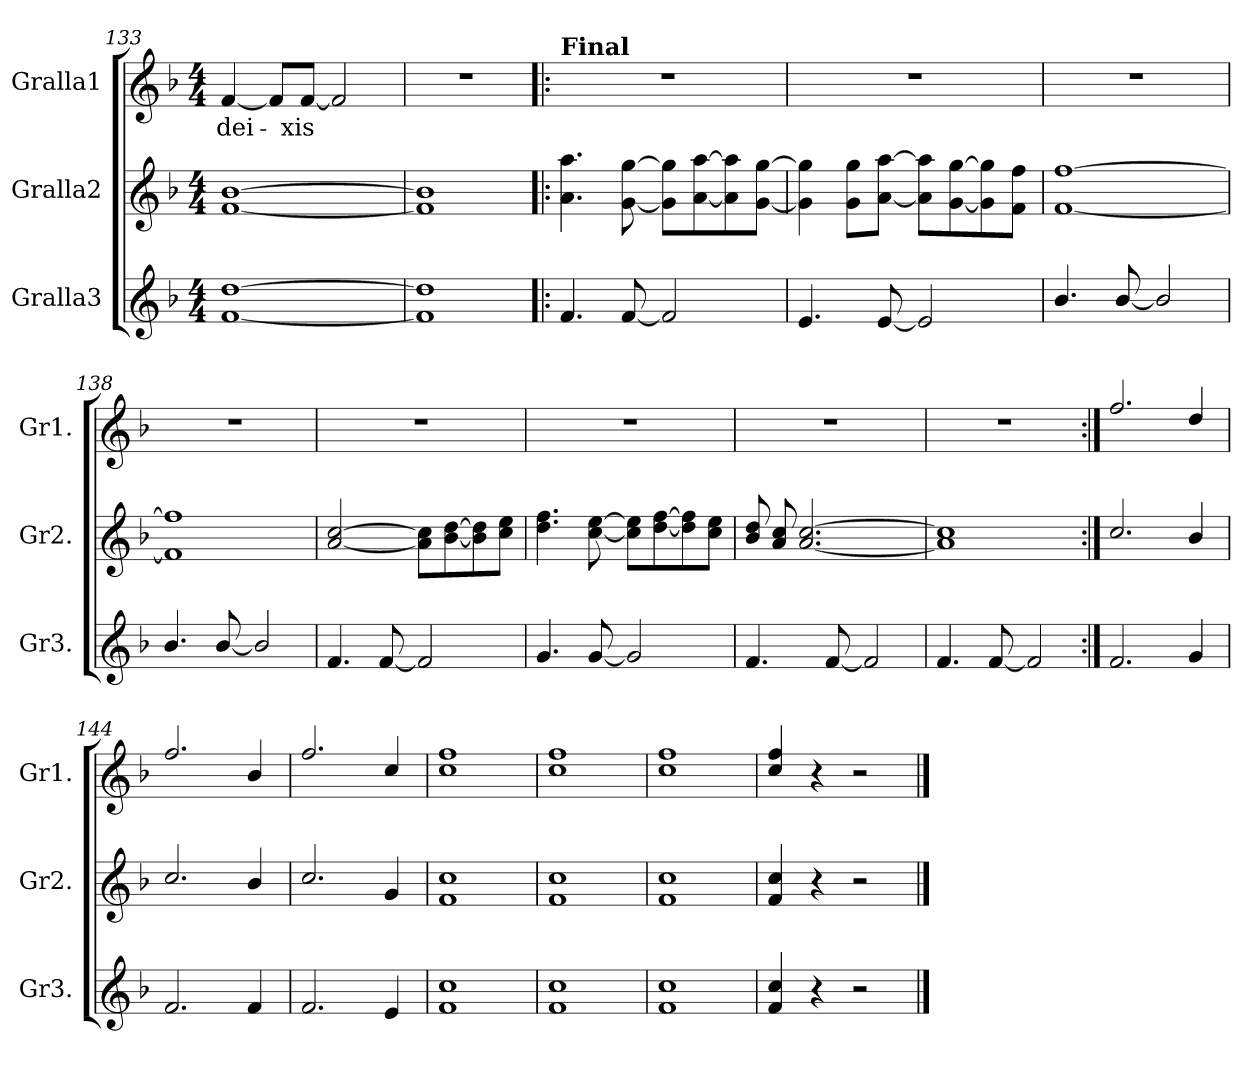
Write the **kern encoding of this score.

**kern	**kern	**kern	**text
*part3	*part2	*part1	*part1
*staff3	*staff2	*staff1	*staff1
*I"Gralla3	*I"Gralla2	*I"Gralla1	*
*I'Gr3.	*I'Gr2.	*I'Gr1.	*
*clefG2	*clefG2	*clefG2	*
*k[b-]	*k[b-]	*k[b-]	*
*M4/4	*M4/4	*M4/4	*
=133	=133	=133	=133
*^	*	*	*
!	!	!	!	!LO:LY:b
[1dd	[1f	[1f [1b-	[4f/	-dei-
.	.	.	8f/L]	.
!	!	!	!	!LO:LY:b
.	.	.	[8f/J	-xis
.	.	.	2f/]	.
=134	=134	=134	=134	=134
1dd]	1f]	1f] 1b-]	1rdd	.
=135!|:	=135!|:	=135!|:	=135!|:	=135!|:
!	!	!	!LO:TX:B:t=Final	!
*v	*v	*	*	*
4.f/	4.a\ 4.aa\	1r	.
[8f/	[8g\ [8gg\	.	.
2f/]	8g\] 8gg\]L	.	.
.	[8a\ [8aa\	.	.
.	8a\] 8aa\]	.	.
.	[8g\ [8gg\J	.	.
=136	=136	=136	=136
4.e/	4g\] 4gg\]	1r	.
.	8g\ 8gg\L	.	.
[8e/	[8a\ [8aa\J	.	.
2e/]	8a\] 8aa\]L	.	.
.	[8g\ [8gg\	.	.
.	8g\] 8gg\]	.	.
.	8f\ 8ff\J	.	.
=137	=137	=137	=137
4.b-/	[1f [1ff	1r	.
[8b-/	.	.	.
2b-/]	.	.	.
=138	=138	=138	=138
4.b-/	1f] 1ff]	1r	.
[8b-/	.	.	.
2b-/]	.	.	.
!!LO:LB:g=z
=139	=139	=139	=139
4.f/	[2a/ [2cc/	1r	.
[8f/	.	.	.
2f/]	8a\] 8cc\]L	.	.
.	[8b-\ [8dd\	.	.
.	8b-\] 8dd\]	.	.
.	8cc\ 8ee\J	.	.
=140	=140	=140	=140
4.g/	4.dd\ 4.ff\	1r	.
[8g/	[8cc\ [8ee\	.	.
2g/]	8cc\] 8ee\]L	.	.
.	[8dd\ [8ff\	.	.
.	8dd\] 8ff\]	.	.
.	8cc\ 8ee\J	.	.
=141	=141	=141	=141
4.f/	8b-/ 8dd/	1r	.
.	8a/ 8cc/	.	.
.	[2.a/ [2.cc/	.	.
[8f/	.	.	.
2f/]	.	.	.
=142	=142	=142	=142
4.f/	1a] 1cc]	1r	.
[8f/	.	.	.
2f/]	.	.	.
=143:|!	=143:|!	=143:|!	=143:|!
2.f/	2.cc/	2.ff/	.
4g/	4b-/	4dd/	.
=144	=144	=144	=144
2.f/	2.cc/	2.ff/	.
4f/	4b-/	4b-/	.
=145	=145	=145	=145
2.f/	2.cc/	2.ff/	.
4e/	4g/	4cc/	.
=146	=146	=146	=146
*^	*	*	*
1cc	1f	1f 1cc	1cc 1ff	.
=147	=147	=147	=147	=147
1cc	1f	1f 1cc	1cc 1ff	.
=148	=148	=148	=148	=148
1cc	1f	1f 1cc	1cc 1ff	.
*v	*v	*	*	*
=149	=149	=149	=149
4f/ 4cc/	4f/ 4cc/	4cc/ 4ff/	.
4r	4r	4r	.
2r	2r	2r	.
==	==	==	==
*-	*-	*-	*-
